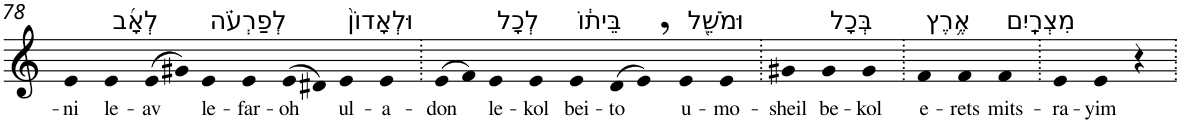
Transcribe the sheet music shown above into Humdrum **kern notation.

**kern	**text
*part1	*part1
*staff1	*staff1
*I"Piano	*
*I'Pno	*
!!LO:PB:g=z
*clefG2	*
*k[]	*
=78	=78
!	!LO:LY:b
4e	-ni
!LO:TX:a:t=לְאָ֜ב	!
!	!LO:LY:b
4e	le-
!	!LO:LY:b
(>8e	-av
8g#X)	.
!LO:TX:a:t=לְפַרְעֹ֗ה	!
!	!LO:LY:b
4e	le-
!	!LO:LY:b
4e	-far-
!	!LO:LY:b
(>8e	-oh
8d#X)	.
!LO:TX:a:t=וּלְאָדוֹן֙	!
!	!LO:LY:b
4e	ul-
!	!LO:LY:b
4e	-a-
=79.	=79.
!	!LO:LY:b
(>8e	-don
8f)	.
!LO:TX:a:t=לְכָל	!
!	!LO:LY:b
4e	le-
!	!LO:LY:b
4e	-kol
!LO:TX:a:t=בֵּית֔וֹ	!
!	!LO:LY:b
4e	bei-
!	!LO:LY:b
(>8d	-to
8e,)	.
!LO:TX:a:t=וּמֹשֵׁ֖ל	!
!	!LO:LY:b
4e	u-
!	!LO:LY:b
4e	-mo-
=80.	=80.
!	!LO:LY:b
4g#X	-sheil
!LO:TX:a:t=בְּכָל	!
!	!LO:LY:b
4g#	be-
!	!LO:LY:b
4g#	-kol
=81.	=81.
!LO:TX:a:t=אֶ֥רֶץ	!
!	!LO:LY:b
4f	e-
!	!LO:LY:b
4f	-rets
!LO:TX:a:t=מִצְרָֽיִם	!
!	!LO:LY:b
4f	mits-
=82.	=82.
!	!LO:LY:b
4e	-ra-
!	!LO:LY:b
4e	-yim
4r	.
=.	=.
*-	*-
